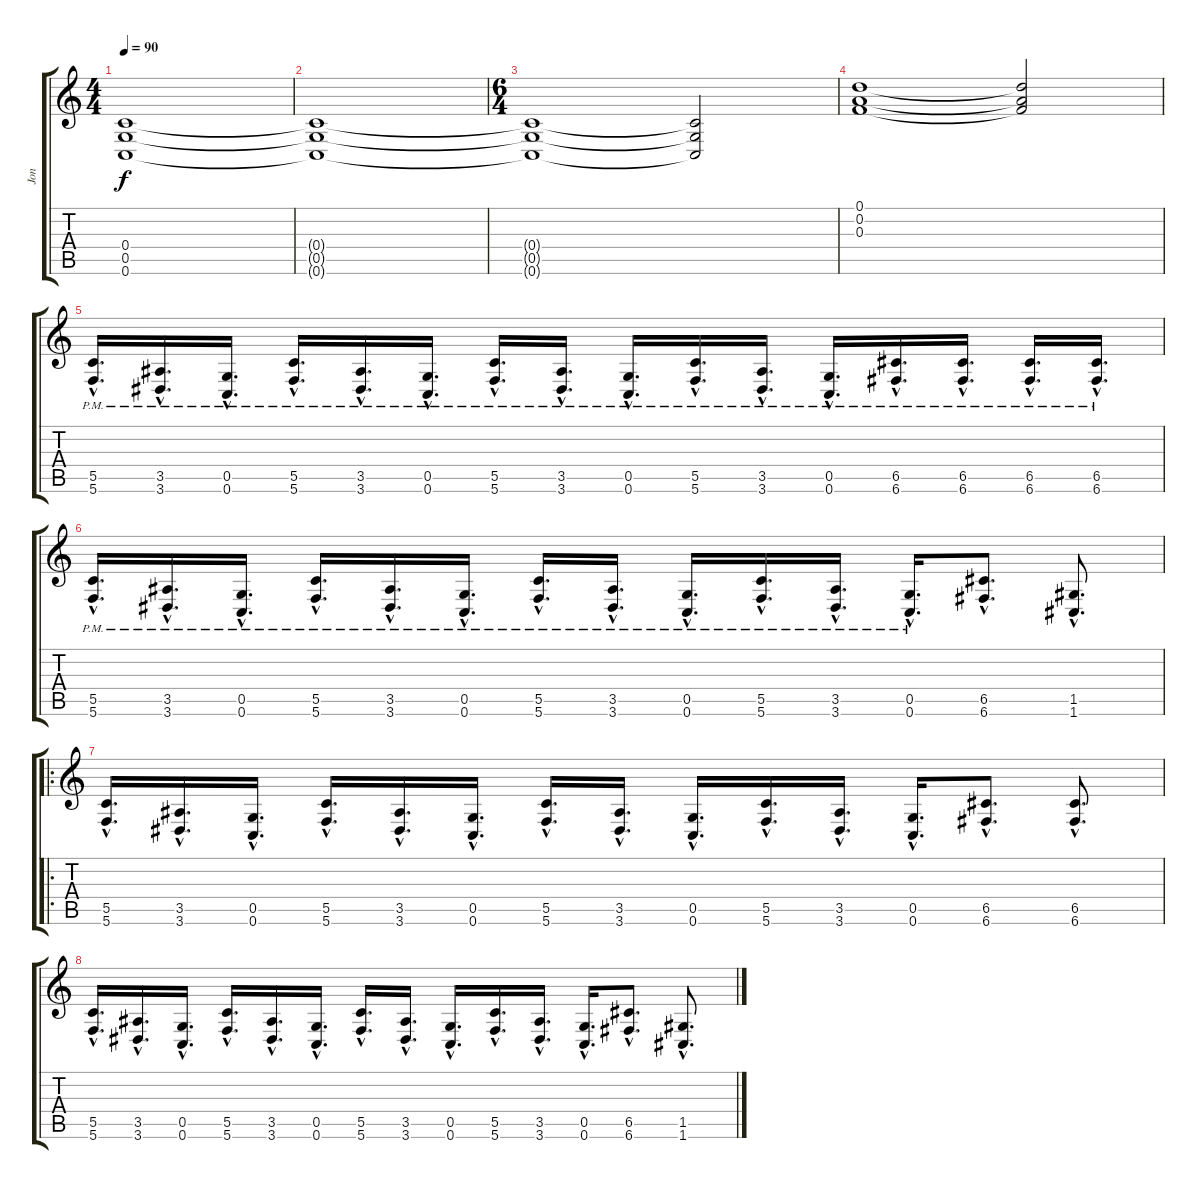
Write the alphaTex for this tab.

\track ("Jon" "Jon") {instrument overdrivenguitar}
\staff {score tabs}
\tuning (D4 A3 F3 C3 G2 C2) {hide}
\ts (4 4)
\tempo 90
\clef g2
\ks c
(0.4 0.5 0.6).1{dy f} |
(0.4{t} 0.5{t} 0.6{t}).1 |
\ts (6 4)
(0.4{t} 0.5{t} 0.6{t}).1 (0.4{t} 0.5{t} 0.6{t}).2 |
(0.1 0.2 0.3).1 (0.1{t} 0.2{t} 0.3{t}).2 |
(5.5{hac pm} 5.6{hac pm}).16{d} (3.5{hac pm} 3.6{hac pm}).16{d} (0.5{hac pm} 0.6{hac pm}).16{d} (5.5{hac pm} 5.6{hac pm}).16{d} (3.5{hac pm} 3.6{hac pm}).16{d} (0.5{hac pm} 0.6{hac pm}).16{d} (5.5{hac pm} 5.6{hac pm}).16{d} (3.5{hac pm} 3.6{hac pm}).16{d} (0.5{hac pm} 0.6{hac pm}).16{d} (5.5{hac pm} 5.6{hac pm}).16{d} (3.5{hac pm} 3.6{hac pm}).16{d} (0.5{hac pm} 0.6{hac pm}).16{d} (6.5{hac pm} 6.6{hac pm}).16{d} (6.5{hac pm} 6.6{hac pm}).16{d} (6.5{hac pm} 6.6{hac pm}).16{d} (6.5{hac pm} 6.6{hac pm}).16{d} |
(5.5{hac pm} 5.6{hac pm}).16{d} (3.5{hac pm} 3.6{hac pm}).16{d} (0.5{hac pm} 0.6{hac pm}).16{d} (5.5{hac pm} 5.6{hac pm}).16{d} (3.5{hac pm} 3.6{hac pm}).16{d} (0.5{hac pm} 0.6{hac pm}).16{d} (5.5{hac pm} 5.6{hac pm}).16{d} (3.5{hac pm} 3.6{hac pm}).16{d} (0.5{hac pm} 0.6{hac pm}).16{d} (5.5{hac pm} 5.6{hac pm}).16{d} (3.5{hac pm} 3.6{hac pm}).16{d} (0.5{hac pm} 0.6{hac pm}).16{d} (6.5{hac} 6.6{hac}).8{d} (1.5{hac} 1.6{hac}).8{d} |
\ro
(5.5{hac} 5.6{hac}).16{d} (3.5{hac} 3.6{hac}).16{d} (0.5{hac} 0.6{hac}).16{d} (5.5{hac} 5.6{hac}).16{d} (3.5{hac} 3.6{hac}).16{d} (0.5{hac} 0.6{hac}).16{d} (5.5{hac} 5.6{hac}).16{d} (3.5{hac} 3.6{hac}).16{d} (0.5{hac} 0.6{hac}).16{d} (5.5{hac} 5.6{hac}).16{d} (3.5{hac} 3.6{hac}).16{d} (0.5{hac} 0.6{hac}).16{d} (6.5{hac} 6.6{hac}).8{d} (6.5{hac} 6.6{hac}).8{d} |
(5.5{hac} 5.6{hac}).16{d} (3.5{hac} 3.6{hac}).16{d} (0.5{hac} 0.6{hac}).16{d} (5.5{hac} 5.6{hac}).16{d} (3.5{hac} 3.6{hac}).16{d} (0.5{hac} 0.6{hac}).16{d} (5.5{hac} 5.6{hac}).16{d} (3.5{hac} 3.6{hac}).16{d} (0.5{hac} 0.6{hac}).16{d} (5.5{hac} 5.6{hac}).16{d} (3.5{hac} 3.6{hac}).16{d} (0.5{hac} 0.6{hac}).16{d} (6.5{hac} 6.6{hac}).8{d} (1.5{hac} 1.6{hac}).8{d}
